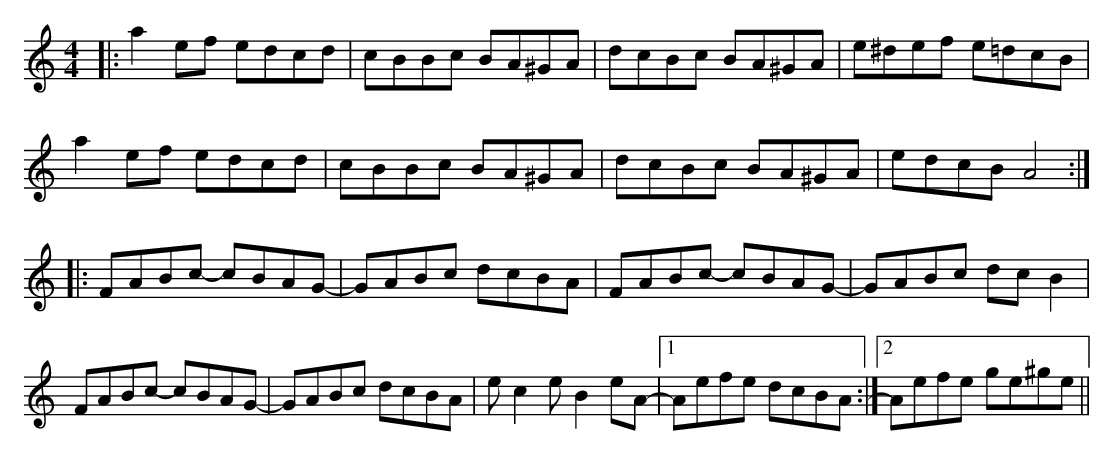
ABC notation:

X:1
M:4/4
K:Amin
|:a2ef edcd|cBBc BA^GA|dcBc BA^GA|e^def e=dcB|
a2ef edcd|cBBc BA^GA|dcBc BA^GA|edcB A4:|
|:FABc- cBAG-|GABc dcBA|FABc- cBAG-|GABc dcB2|
FABc- cBAG-|GABc dcBA|ec2e B2eA-|1 Aefe dcBA:|2 Aefe ge^ge||
